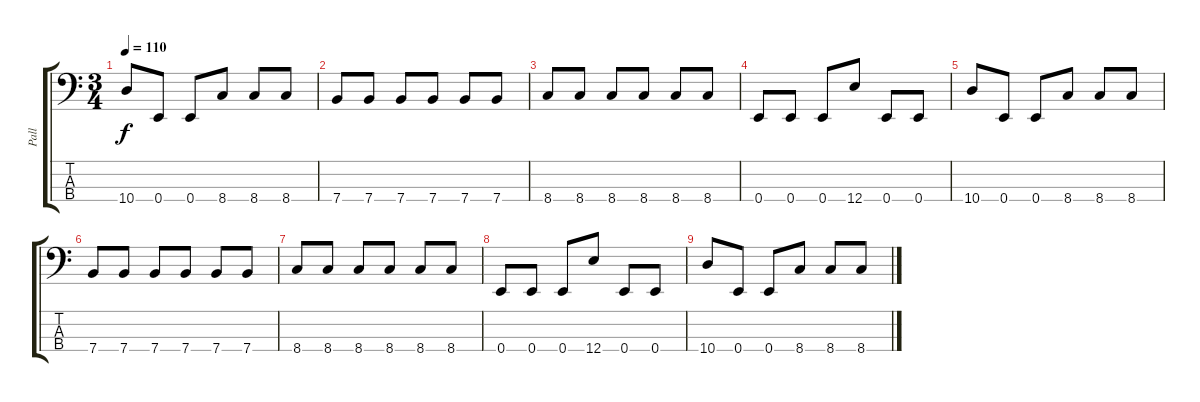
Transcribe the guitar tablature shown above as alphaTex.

\track ("Pall" "Pall") {instrument electricbasspick}
\staff {score tabs}
\tuning (G2 D2 A1 E1) {hide}
\ts (3 4)
\tempo 110
\clef f4
\ks c
10.4.8{dy f} 0.4.8 0.4.8 8.4.8 8.4.8 8.4.8 |
7.4.8 7.4.8 7.4.8 7.4.8 7.4.8 7.4.8 |
8.4.8 8.4.8 8.4.8 8.4.8 8.4.8 8.4.8 |
0.4.8 0.4.8 0.4.8 12.4.8 0.4.8 0.4.8 |
10.4.8 0.4.8 0.4.8 8.4.8 8.4.8 8.4.8 |
7.4.8 7.4.8 7.4.8 7.4.8 7.4.8 7.4.8 |
8.4.8 8.4.8 8.4.8 8.4.8 8.4.8 8.4.8 |
0.4.8 0.4.8 0.4.8 12.4.8 0.4.8 0.4.8 |
10.4.8 0.4.8 0.4.8 8.4.8 8.4.8 8.4.8
